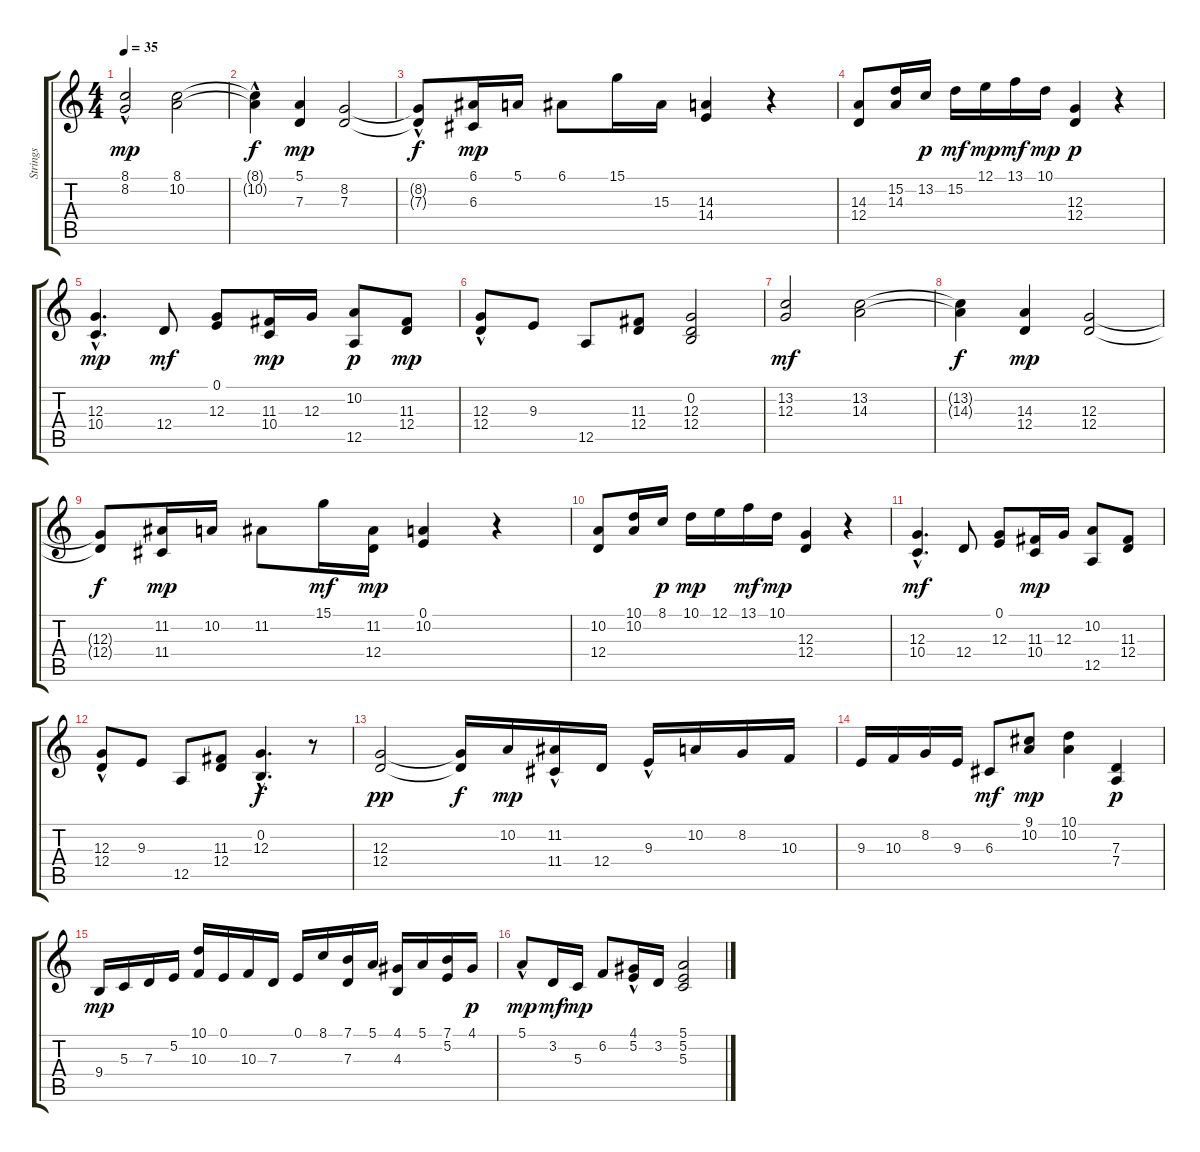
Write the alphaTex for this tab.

\track ("Strings" "Strings") {instrument stringensemble1}
\staff {score tabs}
\tuning (E4 B3 G3 D3 A2 E2) {hide}
\ts (4 4)
\tempo 35
\clef g2
\ks c
(8.1{hac} 8.2).2{dy mp instrument stringensemble1} (8.1 10.2).2 |
(8.1{hac t} 10.2{t}).4{dy f} (5.1 7.3).4{dy mp} (8.2 7.3).2 |
(8.2{t} 7.3{hac t}).8{dy f} (6.1 6.3).16{dy mp} 5.1.16 6.1.8 15.1.16 15.3.16 (14.3 14.4).4 r.4 |
(14.3 12.4).8 (15.2 14.3).16 13.2.16{dy p} 15.2.16{dy mf} 12.1.16{dy mp} 13.1.16{dy mf} 10.1.16{dy mp} (12.3 12.4).4{dy p} r.4 |
(12.3{hac} 10.4{hac}).4{d dy mp} 12.4.8{dy mf} (0.1 12.3).8 (11.3 10.4).16{dy mp} 12.3.16 (10.2 12.5).8{dy p} (11.3 12.4).8{dy mp} |
(12.3{hac} 12.4).8 9.3.8 12.5.8 (11.3 12.4).8 (0.2 12.3 12.4).2 |
(13.2 12.3).2{dy mf} (13.2 14.3).2 |
(13.2{t} 14.3{t}).4{dy f} (14.3 12.4).4{dy mp} (12.3 12.4).2 |
(12.3{t} 12.4{t}).8{dy f} (11.2 11.4).16{dy mp} 10.2.16 11.2.8 15.1.16{dy mf} (11.2 12.4).16{dy mp} (0.1 10.2).4 r.4 |
(10.2 12.4).8 (10.1 10.2).16 8.1.16{dy p} 10.1.16{dy mp} 12.1.16 13.1.16{dy mf} 10.1.16{dy mp} (12.3 12.4).4 r.4 |
(12.3 10.4{hac}).4{d dy mf} 12.4.8 (0.1 12.3).8 (11.3 10.4).16{dy mp} 12.3.16 (10.2 12.5).8 (11.3 12.4).8 |
(12.3{hac} 12.4).8 9.3.8 12.5.8 (11.3 12.4).8 (0.2{hac} 12.3{hac}).4{d dy f} r.8 |
(12.3 12.4).2{dy pp} (12.3{t} 12.4{t}).16{dy f} 10.2.16{dy mp} (11.2{hac} 11.4).16 12.4.16 9.3{hac}.16 10.2.16 8.2.16 10.3.16 |
9.3.16 10.3.16 8.2.16 9.3.16 6.3.8{dy mf} (9.1 10.2).8{dy mp} (10.1 10.2).4 (7.3 7.4).4{dy p} |
9.4.16{dy mp} 5.3.16 7.3.16 5.2.16 (10.1 10.3).16 0.1.16 10.3.16 7.3.16 0.1.16 8.1.16 (7.1 7.3).16 5.1.16 (4.1 4.3).16 5.1.16 (7.1 5.2).16 4.1.16{dy p} |
5.1{hac}.8{dy mp} 3.2.16{dy mf} 5.3.16{dy mp} 6.2.8 (4.1 5.2{hac}).16 3.2.16 (5.1 5.2 5.3).2
